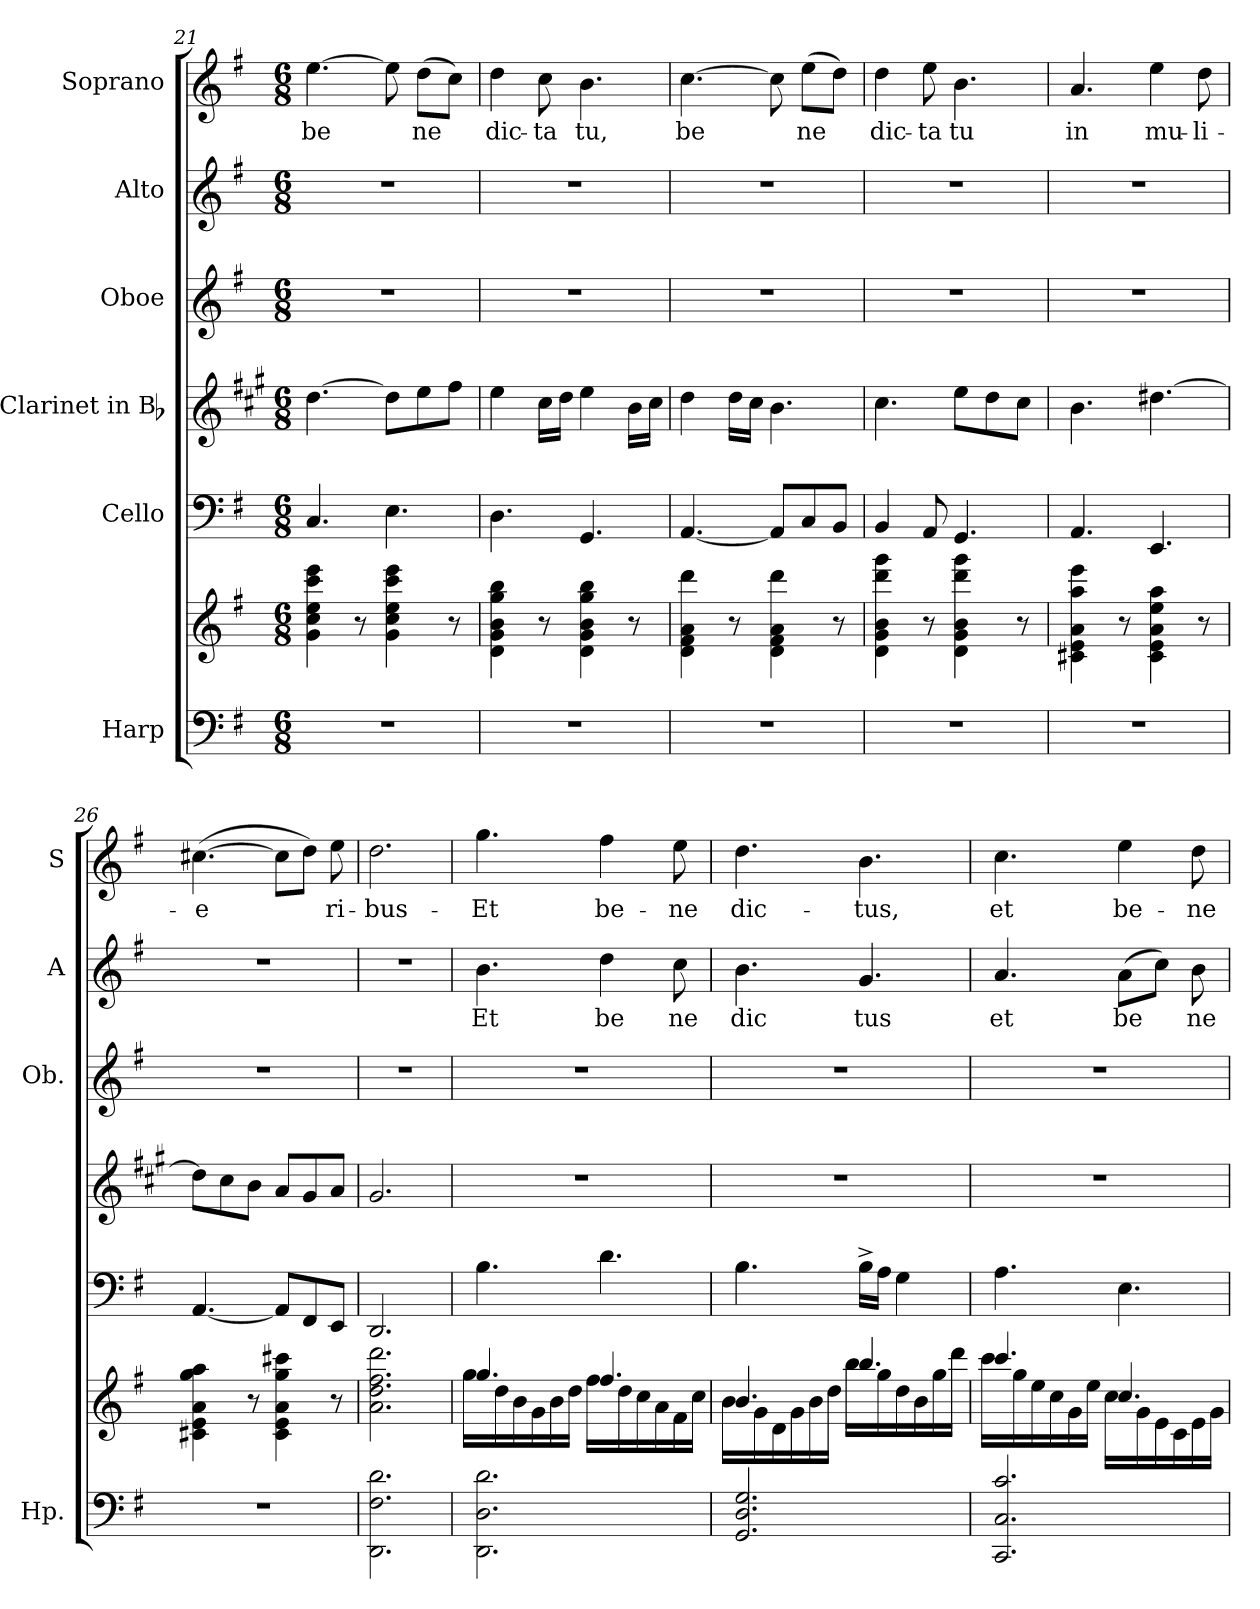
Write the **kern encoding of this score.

**kern	**kern	**kern	**kern	**kern	**kern	**text	**kern	**text
*part6	*part6	*part5	*part4	*part3	*part2	*part2	*part1	*part1
*staff7	*staff6	*staff5	*staff4	*staff3	*staff2	*staff2	*staff1	*staff1
*I"Harp	*	*I"Cello	*I"Clarinet in Bb	*I"Oboe	*I"Alto	*	*I"Soprano	*
*I'Hp.	*	*	*	*I'Ob.	*I'A	*	*I'S	*
*clefF4	*clefG2	*clefF4	*clefG2	*clefG2	*clefG2	*	*clefG2	*
*	*	*	*ITrd1c2	*	*	*	*	*
*k[f#]	*k[f#]	*k[f#]	*k[f#]	*k[f#]	*k[f#]	*	*k[f#]	*
*G:	*G:	*G:	*G:	*G:	*G:	*	*G:	*
*M6/8	*M6/8	*M6/8	*M6/8	*M6/8	*M6/8	*	*M6/8	*
=21	=21	=21	=21	=21	=21	=21	=21	=21
!	!	!	!	!	!	!	!	!LO:LY:b
2.r	4g\ 4cc\ 4ee\ 4ccc\ 4eee\	4.C/	[4.cc\	2.r	2.r	.	[4.ee\	be
.	8r	.	.	.	.	.	.	.
.	4g\ 4cc\ 4ee\ 4ccc\ 4eee\	4.E\	8cc\L]	.	.	.	8ee\]	.
!	!	!	!	!	!	!	!	!LO:LY:b
.	.	.	8dd\	.	.	.	(>8dd\L	ne
.	8r	.	8ee\J	.	.	.	8cc\J)	.
=22	=22	=22	=22	=22	=22	=22	=22	=22
!	!	!	!	!	!	!	!	!LO:LY:b
2.r	4d\ 4g\ 4b\ 4gg\ 4bb\	4.D\	4dd\	2.r	2.r	.	4dd\	dic-
!	!	!	!	!	!	!	!	!LO:LY:b
.	8r	.	16b\LL	.	.	.	8cc\	-ta
.	.	.	16cc\JJ	.	.	.	.	.
!	!	!	!	!	!	!	!	!LO:LY:b
.	4d\ 4g\ 4b\ 4gg\ 4bb\	4.GG/	4dd\	.	.	.	4.b\	tu,
.	8r	.	16a\LL	.	.	.	.	.
.	.	.	16b\JJ	.	.	.	.	.
=23	=23	=23	=23	=23	=23	=23	=23	=23
!	!	!	!	!	!	!	!	!LO:LY:b
2.r	4d\ 4f#\ 4a\ 4ddd\	[4.AA/	4cc\	2.r	2.r	.	[4.cc\	be
.	8r	.	16cc\LL	.	.	.	.	.
.	.	.	16b\JJ	.	.	.	.	.
.	4d\ 4f#\ 4a\ 4ddd\	8AA/L]	4.a\	.	.	.	8cc\]	.
!	!	!	!	!	!	!	!	!LO:LY:b
.	.	8C/	.	.	.	.	(>8ee\L	ne
.	8r	8BB/J	.	.	.	.	8dd\J)	.
=24	=24	=24	=24	=24	=24	=24	=24	=24
!	!	!	!	!	!	!	!	!LO:LY:b
2.r	4d\ 4g\ 4b\ 4ddd\ 4ggg\	4BB/	4.b\	2.r	2.r	.	4dd\	dic-
!	!	!	!	!	!	!	!	!LO:LY:b
.	8r	8AA/	.	.	.	.	8ee\	-ta
!	!	!	!	!	!	!	!	!LO:LY:b
.	4d\ 4g\ 4b\ 4ddd\ 4ggg\	4.GG/	8dd\L	.	.	.	4.b\	tu
.	.	.	8cc\	.	.	.	.	.
.	8r	.	8b\J	.	.	.	.	.
!!LO:LB:g=z
=25	=25	=25	=25	=25	=25	=25	=25	=25
!	!	!	!	!	!	!	!	!LO:LY:b
2.r	4c#X\ 4e\ 4a\ 4aa\ 4eee\	4.AA/	4.a\	2.r	2.r	.	4.a/	in
.	8r	.	.	.	.	.	.	.
!	!	!	!	!	!	!	!	!LO:LY:b
.	4c#\ 4e\ 4a\ 4ee\ 4aa\	4.EE/	[4.cc#X\	.	.	.	4ee\	mu-
!	!	!	!	!	!	!	!	!LO:LY:b
.	8r	.	.	.	.	.	8dd\	-li-
=26	=26	=26	=26	=26	=26	=26	=26	=26
!	!	!	!	!	!	!	!	!LO:LY:b
2.r	4c#X\ 4e\ 4a\ 4gg\ 4aa\	[4.AA/	8cc#\L]	2.r	2.r	.	(>[4.cc#X\	-e
.	.	.	8b\	.	.	.	.	.
.	8r	.	8a\J	.	.	.	.	.
.	4c#\ 4e\ 4a\ 4gg\ 4ccc#X\	8AA/L]	8g/L	.	.	.	8cc#\L]	.
.	.	8FF#/	8f#/	.	.	.	8dd\J)	.
!	!	!	!	!	!	!	!	!LO:LY:b
.	8r	8EE/J	8g/J	.	.	.	8ee\	ri-
=27	=27	=27	=27	=27	=27	=27	=27	=27
!	!	!	!	!	!	!	!	!LO:LY:b
2.DD\ 2.F#\ 2.d\	2.a\ 2.dd\ 2.ff#\ 2.ddd\	2.DD/	2.f#/	2.r	2.r	.	2.dd\	-bus-
=28	=28	=28	=28	=28	=28	=28	=28	=28
*	*^	*	*	*	*	*	*	*
!	!	!	!	!	!	!	!LO:LY:b	!	!LO:LY:b
2.DD\ 2.D\ 2.d\	4.gg/	16gg\LL	4.B\	2.r	2.r	4.b\	Et	4.gg\	-Et
.	.	16dd\	.	.	.	.	.	.	.
.	.	16b\	.	.	.	.	.	.	.
.	.	16g\	.	.	.	.	.	.	.
.	.	16b\	.	.	.	.	.	.	.
.	.	16dd\JJ	.	.	.	.	.	.	.
!	!	!	!	!	!	!	!LO:LY:b	!	!LO:LY:b
.	4.ff#/	16ff#\LL	4.d\	.	.	4dd\	be	4ff#\	be-
.	.	16dd\	.	.	.	.	.	.	.
.	.	16cc\	.	.	.	.	.	.	.
.	.	16a\	.	.	.	.	.	.	.
!	!	!	!	!	!	!	!LO:LY:b	!	!LO:LY:b
.	.	16f#\	.	.	.	8cc\	ne	8ee\	-ne
.	.	16cc\JJ	.	.	.	.	.	.	.
=29	=29	=29	=29	=29	=29	=29	=29	=29	=29
!	!	!	!	!	!	!	!LO:LY:b	!	!LO:LY:b
2.GG/ 2.D/ 2.G/	4.b/	16b\LL	4.B\	2.r	2.r	4.b\	dic	4.dd\	dic-
.	.	16g\	.	.	.	.	.	.	.
.	.	16d\	.	.	.	.	.	.	.
.	.	16g\	.	.	.	.	.	.	.
.	.	16b\	.	.	.	.	.	.	.
.	.	16dd\JJ	.	.	.	.	.	.	.
!	!	!	!	!	!	!	!LO:LY:b	!	!LO:LY:b
.	4.bb/	16bb\LL	16B^>\LL	.	.	4.g/	tus	4.b\	-tus,
.	.	16gg\	16A\JJ	.	.	.	.	.	.
.	.	16dd\	4G\	.	.	.	.	.	.
.	.	16b\	.	.	.	.	.	.	.
.	.	16gg\	.	.	.	.	.	.	.
.	.	16ddd\JJ	.	.	.	.	.	.	.
=30	=30	=30	=30	=30	=30	=30	=30	=30	=30
!	!	!	!	!	!	!	!LO:LY:b	!	!LO:LY:b
2.CC/ 2.C/ 2.c/	4.ccc/	16ccc\LL	4.A\	2.r	2.r	4.a/	et	4.cc\	et
.	.	16gg\	.	.	.	.	.	.	.
.	.	16ee\	.	.	.	.	.	.	.
.	.	16cc\	.	.	.	.	.	.	.
.	.	16g\	.	.	.	.	.	.	.
.	.	16ee\JJ	.	.	.	.	.	.	.
!	!	!	!	!	!	!	!LO:LY:b	!	!LO:LY:b
.	4.cc/	16cc\LL	4.E\	.	.	(>8a\L	be	4ee\	be-
.	.	16g\	.	.	.	.	.	.	.
.	.	16e\	.	.	.	8cc\J)	.	.	.
.	.	16c\	.	.	.	.	.	.	.
!	!	!	!	!	!	!	!LO:LY:b	!	!LO:LY:b
.	.	16e\	.	.	.	8b\	ne	8dd\	-ne
.	.	16g\JJ	.	.	.	.	.	.	.
*	*v	*v	*	*	*	*	*	*	*
=	=	=	=	=	=	=	=	=
*-	*-	*-	*-	*-	*-	*-	*-	*-
